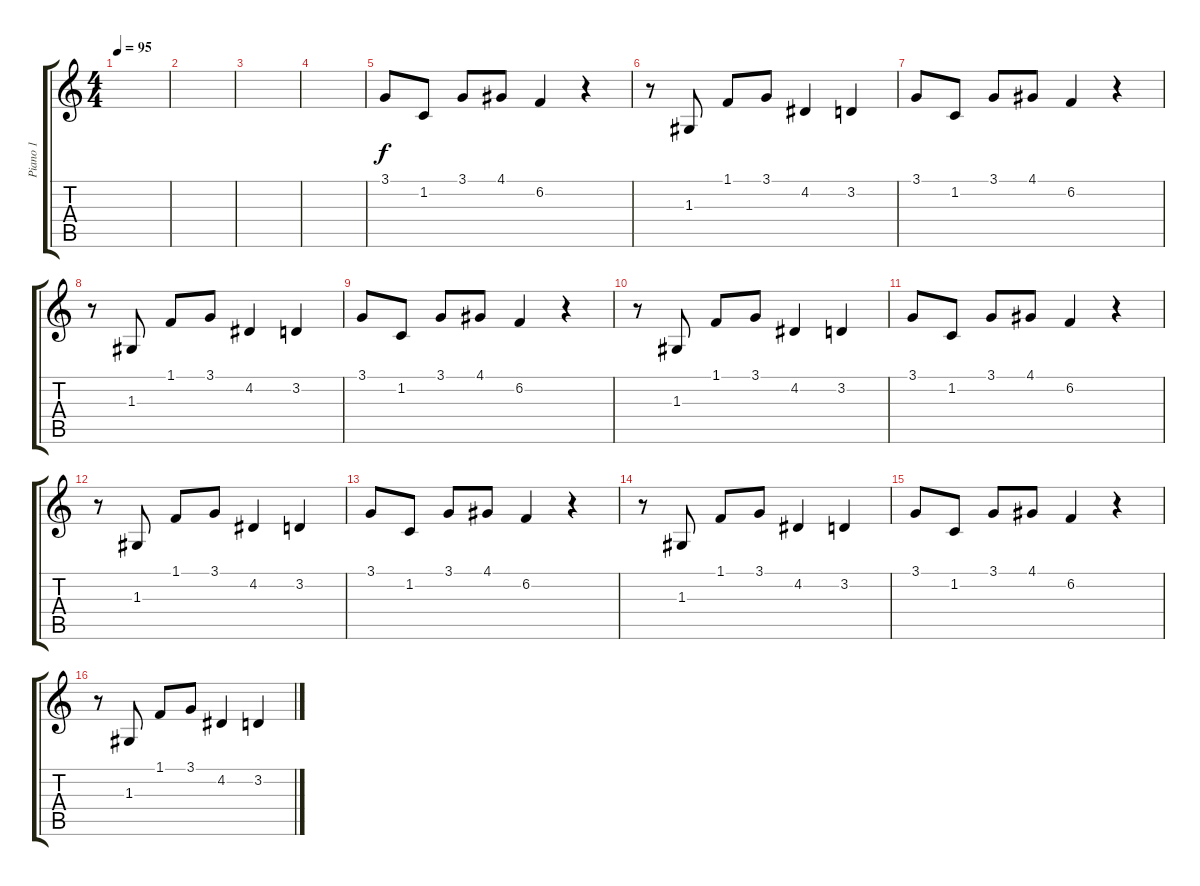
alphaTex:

\track ("Piano 1" "Piano 1") {instrument acousticgrandpiano}
\staff {score tabs}
\tuning (E4 B3 G3 D3 A2 E2) {hide}
\ts (4 4)
\tempo 95
\clef g2
\ks c
|
|
|
|
3.1.8 1.2.8 3.1.8 4.1.8 6.2.4 r.4 |
r.8 1.3.8 1.1.8 3.1.8 4.2.4 3.2.4 |
3.1.8 1.2.8 3.1.8 4.1.8 6.2.4 r.4 |
r.8 1.3.8 1.1.8 3.1.8 4.2.4 3.2.4 |
3.1.8 1.2.8 3.1.8 4.1.8 6.2.4 r.4 |
r.8 1.3.8 1.1.8 3.1.8 4.2.4 3.2.4 |
3.1.8 1.2.8 3.1.8 4.1.8 6.2.4 r.4 |
r.8 1.3.8 1.1.8 3.1.8 4.2.4 3.2.4 |
3.1.8 1.2.8 3.1.8 4.1.8 6.2.4 r.4 |
r.8 1.3.8 1.1.8 3.1.8 4.2.4 3.2.4 |
3.1.8 1.2.8 3.1.8 4.1.8 6.2.4 r.4 |
r.8 1.3.8 1.1.8 3.1.8 4.2.4 3.2.4
